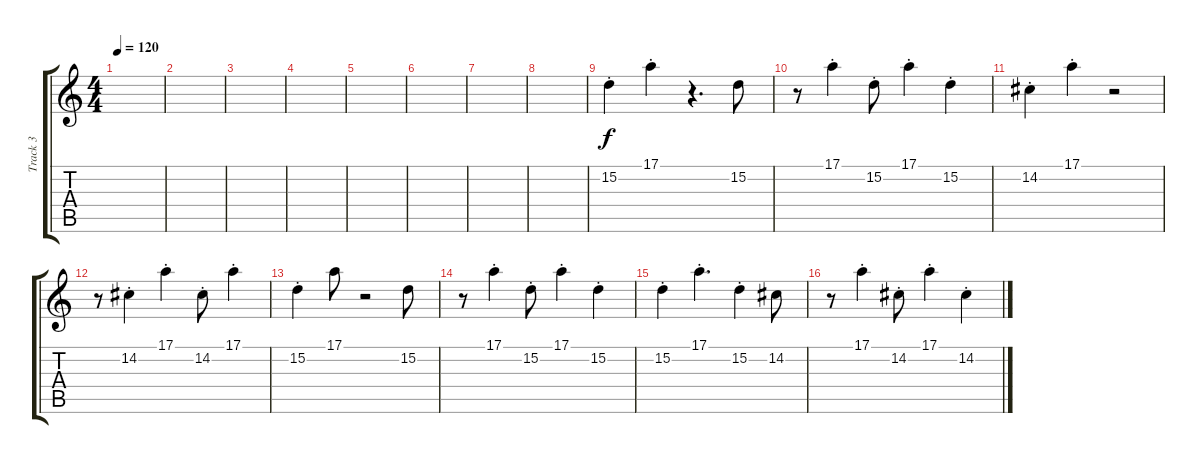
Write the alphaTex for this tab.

\track ("Track 3" "Track 3") {instrument ocarina}
\staff {score tabs}
\tuning (E4 B3 G3 D3 A2 E2) {hide}
\ts (4 4)
\tempo 120
\clef g2
\ks c
|
|
|
|
|
|
|
|
15.2{st}.4 17.1{st}.4 r.4{d} 15.2.8 |
r.8 17.1{st}.4 15.2{st}.8 17.1{st}.4 15.2{st}.4 |
14.2{st}.4 17.1{st}.4 r.2 |
r.8 14.2{st}.4 17.1{st}.4 14.2{st}.8 17.1{st}.4 |
15.2{st}.4 17.1.8 r.2 15.2.8 |
r.8 17.1{st}.4 15.2{st}.8 17.1{st}.4 15.2{st}.4 |
15.2{st}.4 17.1{st}.4{d} 15.2{st}.4 14.2.8 |
r.8 17.1{st}.4 14.2{st}.8 17.1{st}.4 14.2{st}.4
